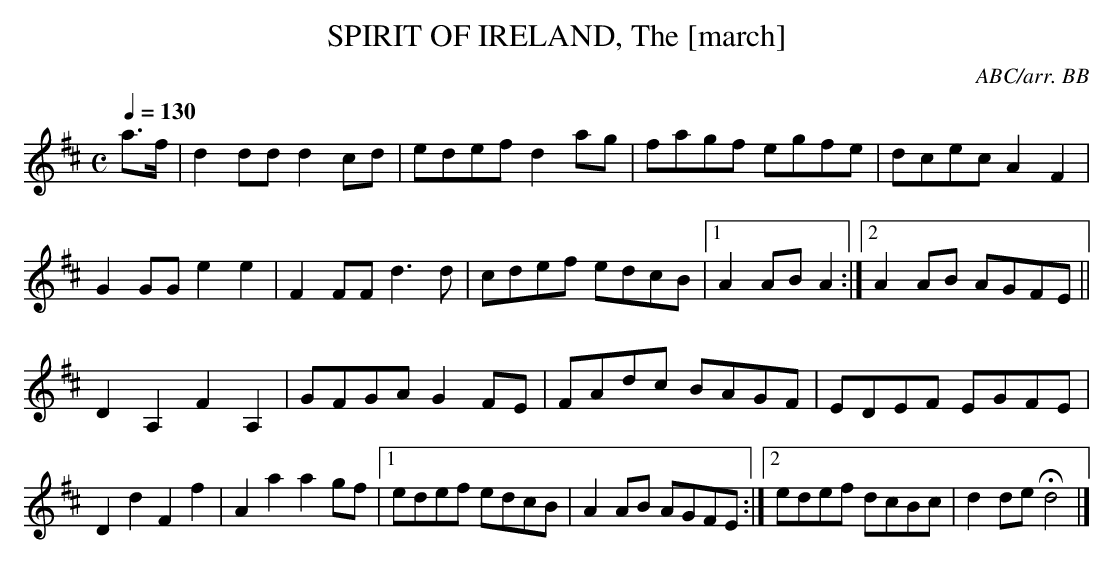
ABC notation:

X:1
T:SPIRIT OF IRELAND, The [march]
C:ABC/arr. BB
Q:1/4=130
L:1/8
M:C
K:D
a>f|d2dd d2cd|edef d2ag|fagf egfe|dcec A2F2|
G2GG e2e2|F2FF d3d|cdef edcB|1 A2AB A2:|2 A2AB AGFE||
D2A,2 F2A,2|GFGA G2FE|FAdc BAGF|EDEF EGFE|
D2d2 F2f2|A2a2 a2gf|1 edef edcB|A2AB AGFE:|\
[2 edef dcBc|d2de Hd4|]
